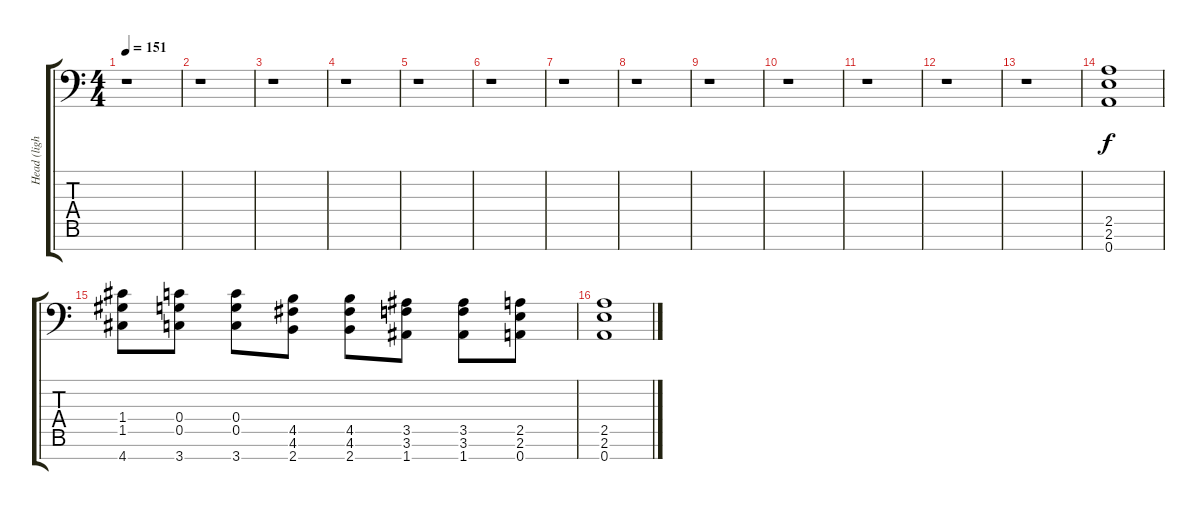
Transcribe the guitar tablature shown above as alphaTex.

\track ("Head (light dist-digital effects) " "Head (ligh") {instrument distortionguitar}
\staff {score tabs}
\tuning (D4 A3 F3 C3 G2 D2 A1) {hide}
\ts (4 4)
\tempo 151
\clef f4
\ks c
r.1{dy f} |
r.1 |
r.1 |
r.1 |
r.1 |
r.1 |
r.1 |
r.1 |
r.1 |
r.1 |
r.1 |
r.1 |
r.1 |
(2.5 2.6 0.7).1 |
(1.4 1.5 4.7).8 (0.4 0.5 3.7).8 (0.4 0.5 3.7).8 (4.5 4.6 2.7).8 (4.5 4.6 2.7).8 (3.5 3.6 1.7).8 (3.5 3.6 1.7).8 (2.5 2.6 0.7).8 |
(2.5 2.6 0.7).1
